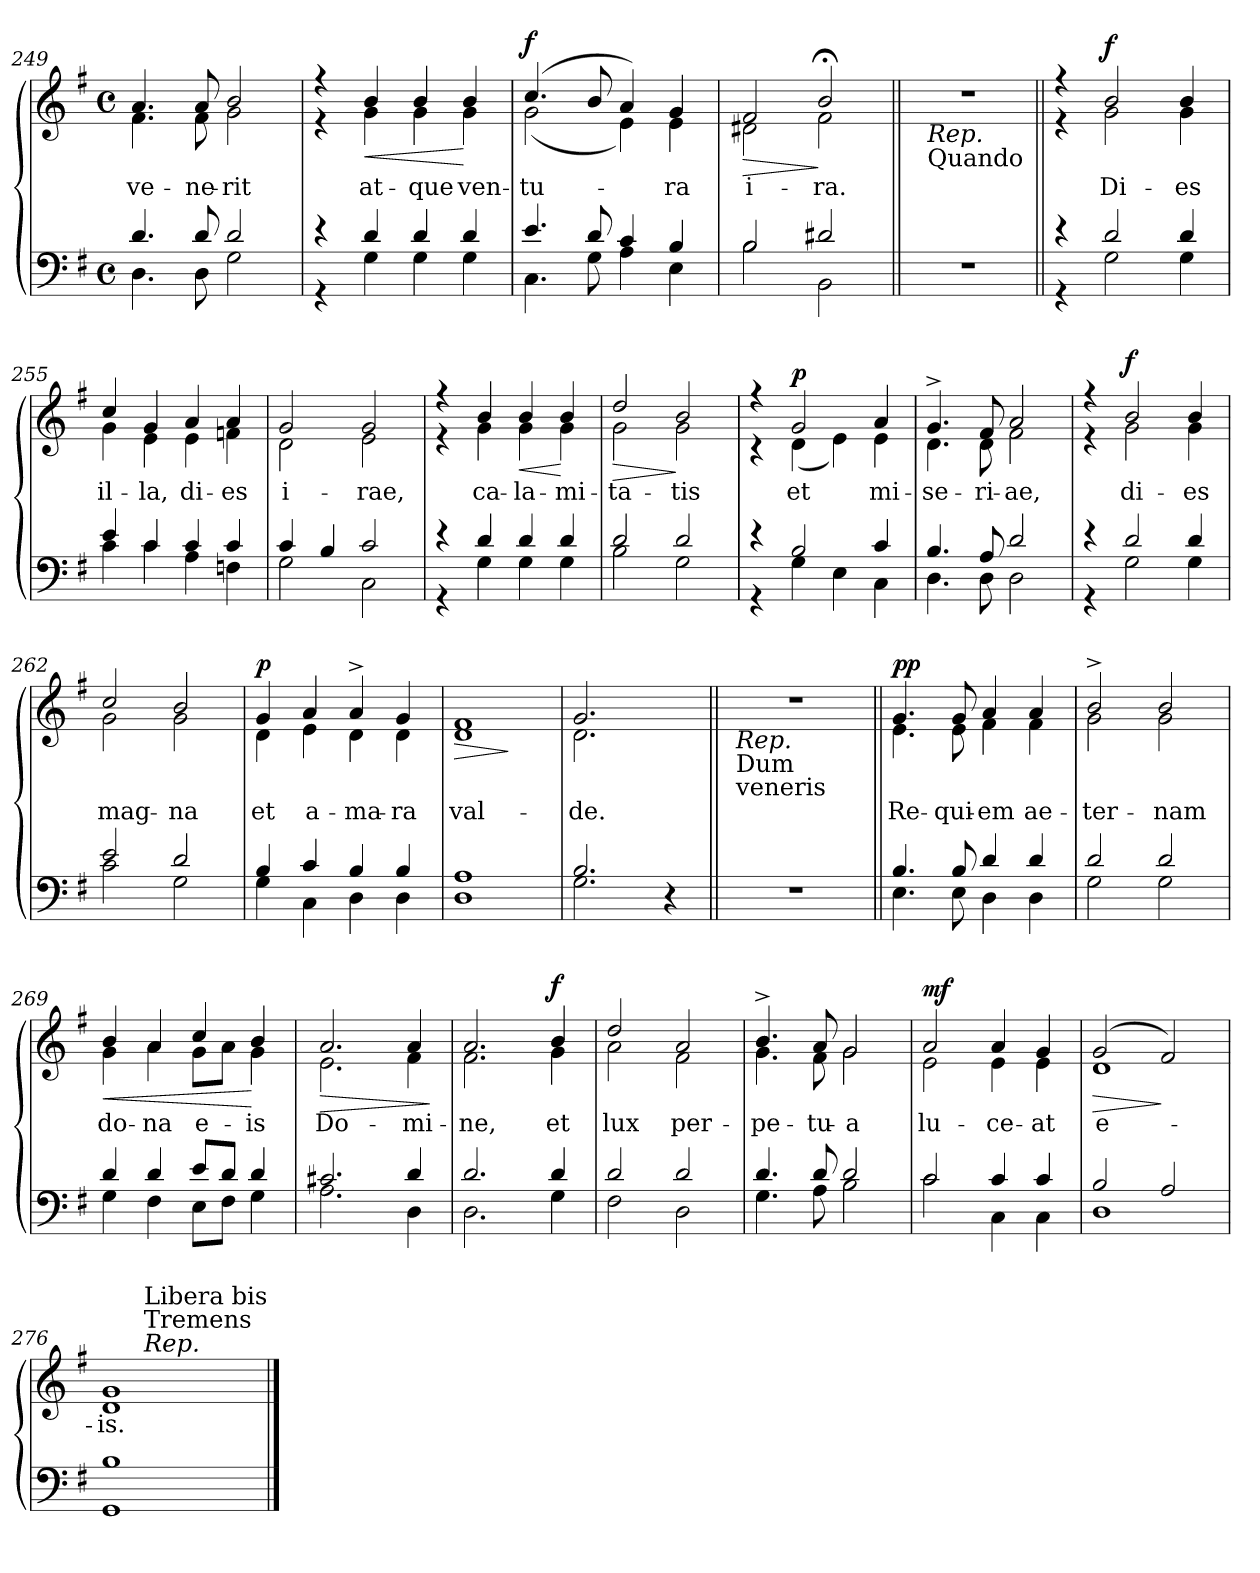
**kern	**kern	**text	**dynam
*part1	*part1	*part1	*part1
*staff2	*staff1	*staff1	*staff1/2
*clefF4	*clefG2	*	*
*k[f#]	*k[f#]	*	*
*G:	*G:	*	*
*M4/4	*M4/4	*	*
*met(c)	*met(c)	*	*
=249	=249	=249	=249
*^	*	*	*
!	!	!	!LO:LY:b	!
*	*	*^	*	*
4.d/	4.D\	4.a/	4.f#\	ve-	.
!	!	!	!	!LO:LY:b	!
8d/	8D\	8a/	8f#\	-ne-	.
!	!	!	!	!LO:LY:b	!
2d/	2G\	2b/	2g\	-rit	.
!!LO:LB:g=z	!!
=250	=250	=250	=250	=250	=250
4r	4r	4r	4r	.	.
!	!	!	!	!LO:LY:b	!LO:HP:b
4d/	4G\	4b/	4g\	at-	<
!	!	!	!	!LO:LY:b	!
4d/	4G\	4b/	4g\	-que	.
!	!	!	!	!LO:LY:b	!
4d/	4G\	4b/	4g\	ven-	[
=251	=251	=251	=251	=251	=251
!	!	!	!	!LO:LY:b	!LO:DY:a
4.e/	4.C\	(4.cc/	(<2g\	-tu-	f
8d/	8G\	8b/	.	.	.
4c/	4A\	4a/)	4e\)	.	.
!	!	!	!	!LO:LY:b	!
4B/	4E\	4g/	4e\	-ra	.
=252	=252	=252	=252	=252	=252
!	!	!	!	!LO:LY:b	!LO:HP:b
2B/	2B\	2f#/	2d#X\	i-	>
!	!	!	!	!LO:LY:b	!
2d#X/	2BB\	2b;</	2f#\	-ra.	]
*v	*v	*	*	*	*
=253||	=253||	=253||	=253||	=253||
1r	1r	16ryy	.	.
!	!	!LO:TX:b:i:t=Rep.	!	!
!	!	!LO:TX:b:t=Quando	!	!
.	.	2...ryy	.	.
=254||	=254||	=254||	=254||	=254||
*^	*	*	*	*
4r	4r	4r	4r	.	.
!	!	!	!	!LO:LY:b	!LO:DY:a
2d/	2G\	2b/	2g\	Di-	f
!	!	!	!	!LO:LY:b	!
4d/	4G\	4b/	4g\	-es	.
=255	=255	=255	=255	=255	=255
!	!	!	!	!LO:LY:b	!
4e/	4c\	4cc/	4g\	il-	.
!	!	!	!	!LO:LY:b	!
4c/	4c\	4g/	4e\	-la,	.
!	!	!	!	!LO:LY:b	!
4c/	4A\	4a/	4e\	di-	.
!	!	!	!	!LO:LY:b	!
4c/	4Fn\	4a/	4fn\	-es	.
=256	=256	=256	=256	=256	=256
!	!	!	!	!LO:LY:b	!
4c/	2G\	2g/	2d\	i-	.
4B/	.	.	.	.	.
!	!	!	!	!LO:LY:b	!
2c/	2C\	2g/	2e\	-rae,	.
!!LO:LB:g=z	!!
=257	=257	=257	=257	=257	=257
4r	4r	4r	4r	.	.
!	!	!	!	!LO:LY:b	!
4d/	4G\	4b/	4g\	ca-	.
!	!	!	!	!LO:LY:b	!LO:HP:b
4d/	4G\	4b/	4g\	-la-	<
!	!	!	!	!LO:LY:b	!
4d/	4G\	4b/	4g\	-mi-	[
=258	=258	=258	=258	=258	=258
!	!	!	!	!LO:LY:b	!LO:HP:b
2d/	2B\	2dd/	2g\	-ta-	>
!	!	!	!	!LO:LY:b	!
2d/	2G\	2b/	2g\	-tis	]
=259	=259	=259	=259	=259	=259
4r	4r	4r	4r	.	.
!	!	!	!	!LO:LY:b	!LO:DY:a
2B/	4G\	2g/	(<4d\	et	p
.	4E\	.	4e\)	.	.
!	!	!	!	!LO:LY:b	!
4c/	4C\	4a/	4e\	mi-	.
=260	=260	=260	=260	=260	=260
!	!	!	!	!LO:LY:b	!
4.B/	4.D\	4.g^>/	4.d\	-se-	.
!	!	!	!	!LO:LY:b	!
8A/	8D\	8f#/	8d\	-ri-	.
!	!	!	!	!LO:LY:b	!
2d/	2D\	2a/	2f#\	-ae,	.
=261	=261	=261	=261	=261	=261
4r	4r	4r	4r	.	.
!	!	!	!	!LO:LY:b	!LO:DY:a
2d/	2G\	2b/	2g\	di-	f
!	!	!	!	!LO:LY:b	!
4d/	4G\	4b/	4g\	-es	.
=262	=262	=262	=262	=262	=262
!	!	!	!	!LO:LY:b	!
2e/	2c\	2cc/	2g\	mag-	.
!	!	!	!	!LO:LY:b	!
2d/	2G\	2b/	2g\	-na	.
!!LO:LB:g=z	!!
=263	=263	=263	=263	=263	=263
!	!	!	!	!LO:LY:b	!LO:DY:a
4B/	4G\	4g/	4d\	et	p
!	!	!	!	!LO:LY:b	!
4c/	4C\	4a/	4e\	a-	.
!	!	!	!	!LO:LY:b	!
4B/	4D\	4a^>/	4d\	-ma-	.
!	!	!	!	!LO:LY:b	!
4B/	4D\	4g/	4d\	-ra	.
=264	=264	=264	=264	=264	=264
!	!	!	!	!LO:LY:b	!LO:HP:b
1A	1D	1f#	1d	val-	>
*v	*v	*	*	*	*
*	*v	*v	*	*
.	.	.	]
=265	=265	=265	=265
*^	*	*	*
!	!	!	!LO:LY:b	!
*	*	*^	*	*
2.B/	2.G\	2.g/	2.d\	-de.	.
4r	4ryy	4ryy	4ryy	.	.
*v	*v	*	*	*	*
=266||	=266||	=266||	=266||	=266||
1r	1r	32ryy	.	.
!	!	!LO:TX:b:i:t=Rep.	!	!
!	!	!LO:TX:b:t=Dum\nveneris	!	!
.	.	2ryy	.	.
.	.	4...ryy	.	.
=267||	=267||	=267||	=267||	=267||
*^	*	*	*	*
!	!	!	!	!LO:LY:b	!LO:DY:a
4.B/	4.E\	4.g/	4.e\	Re-	pp
!	!	!	!	!LO:LY:b	!
8B/	8E\	8g/	8e\	-qui-	.
!	!	!	!	!LO:LY:b	!
4d/	4D\	4a/	4f#\	-em	.
!	!	!	!	!LO:LY:b	!
4d/	4D\	4a/	4f#\	ae-	.
=268	=268	=268	=268	=268	=268
!	!	!	!	!LO:LY:b	!
2d/	2G\	2b^>/	2g\	-ter-	.
!	!	!	!	!LO:LY:b	!
2d/	2G\	2b/	2g\	-nam	.
=269	=269	=269	=269	=269	=269
!	!	!	!	!LO:LY:b	!LO:HP:b
4d/	4G\	4b/	4g\	do-	<
!	!	!	!	!LO:LY:b	!
4d/	4F#\	4a/	4a\	-na	.
!	!	!	!	!LO:LY:b	!
8e/L	8E\L	4cc/	8g\L	e-	.
8d/J	8F#\J	.	8a\J	.	.
!	!	!	!	!LO:LY:b	!
4d/	4G\	4b/	4g\	-is	[
!!LO:LB:g=z	!!
=270	=270	=270	=270	=270	=270
!	!	!	!	!LO:LY:b	!LO:HP:b
2.c#X/	2.A\	2.a/	2.e\	Do-	>
!	!	!	!	!LO:LY:b	!
4d/	4D\	4a/	4f#\	-mi-	.
*v	*v	*	*	*	*
*	*v	*v	*	*
.	.	.	]
=271	=271	=271	=271
*^	*	*	*
!	!	!	!LO:LY:b	!
*	*	*^	*	*
2.d/	2.D\	2.a/	2.f#\	-ne,	.
!	!	!	!	!LO:LY:b	!LO:DY:a
4d/	4G\	4b/	4g\	et	f
=272	=272	=272	=272	=272	=272
!	!	!	!	!LO:LY:b	!
2d/	2F#\	2dd/	2a\	lux	.
!	!	!	!	!LO:LY:b	!
2d/	2D\	2a/	2f#\	per-	.
=273	=273	=273	=273	=273	=273
!	!	!	!	!LO:LY:b	!
4.d/	4.G\	4.b^>/	4.g\	-pe-	.
!	!	!	!	!LO:LY:b	!
8d/	8A\	8a/	8f#\	-tu-	.
!	!	!	!	!LO:LY:b	!
2d/	2B\	2g/	2g\	-a	.
=274	=274	=274	=274	=274	=274
!	!	!	!	!LO:LY:b	!LO:DY:a
2c/	2c\	2a/	2e\	lu-	mf
!	!	!	!	!LO:LY:b	!
4c/	4C\	4a/	4e\	-ce-	.
!	!	!	!	!LO:LY:b	!
4c/	4C\	4g/	4e\	-at	.
=275	=275	=275	=275	=275	=275
!	!	!	!	!LO:LY:b	!LO:HP:b
2B/	1D	(2g/	1d	e-	>
2A/	.	2f#/)	.	.	]
*	*	*v	*v	*	*
=276	=276	=276	=276	=276
!	!	!	!LO:LY:b	!
*	*	*^	*	*
*	*	*	*^	*	*
1B	1GG	1g	1d	8..ryy	-is.	.
!	!	!	!	!LO:TX:a:i:t=Rep.	!	!
!	!	!	!	!LO:TX:a:t=Libera bis\nTremens	!	!
.	.	.	.	2ryy	.	.
.	.	.	.	4ryy	.	.
.	.	.	.	32ryy	.	.
*v	*v	*	*	*	*	*
*	*v	*v	*v	*	*
==	==	==	==
*-	*-	*-	*-
